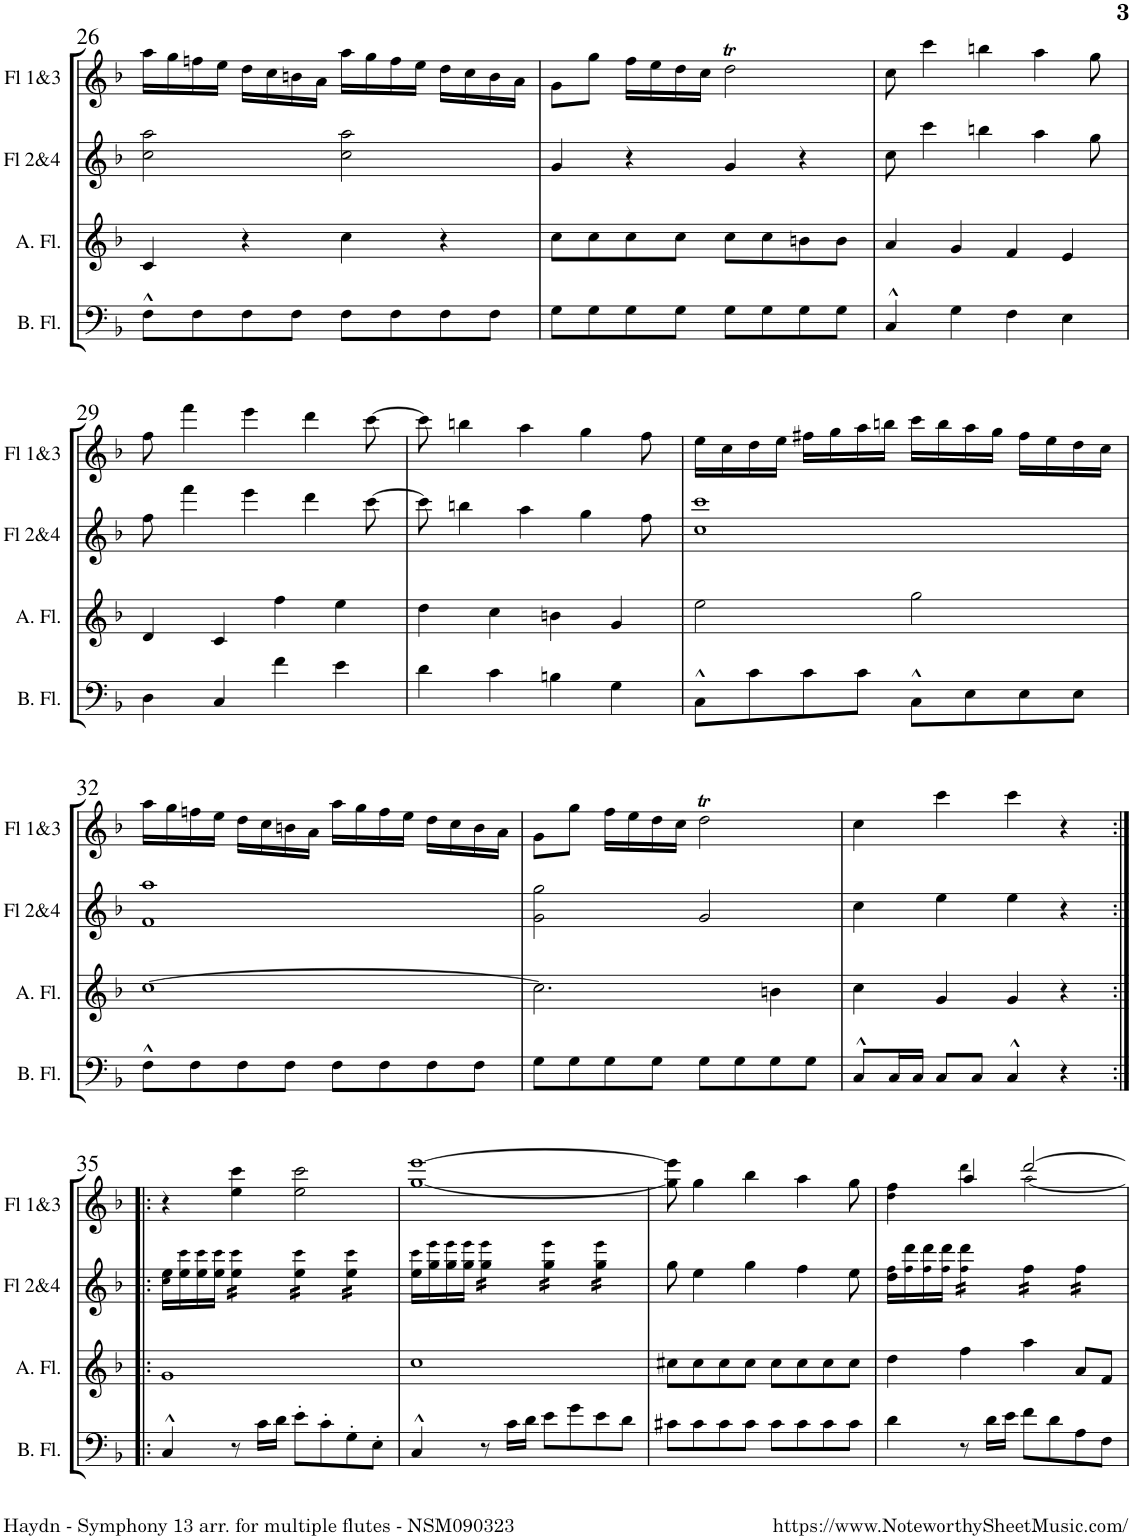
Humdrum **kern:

**kern	**kern	**kern	**kern
*part4	*part3	*part2	*part1
*staff4	*staff3	*staff2	*staff1
*I"Bass Flute	*I"Alto Flute	*I"Flutes 2&amp;4	*I"Flutes 1&amp;3
*I'B. Fl.	*I'A. Fl.	*I'Fl 2&amp;4	*I'Fl 1&amp;3
!!LO:PB:g=z
*clefF4	*clefG2	*clefG2	*clefG2
*k[b-]	*k[b-]	*k[b-]	*k[b-]
*M4/4	*M4/4	*M4/4	*M4/4
*met(c)	*met(c)	*met(c)	*met(c)
=26	=26	=26	=26
8F^^\L	4c/	2cc\ 2aa\	16aa\LL
.	.	.	16gg\
8F\	.	.	16ffn\
.	.	.	16ee\JJ
8F\	4r	.	16dd\LL
.	.	.	16cc\
8F\J	.	.	16bn\
.	.	.	16a\JJ
8F\L	4cc\	2cc\ 2aa\	16aa\LL
.	.	.	16gg\
8F\	.	.	16ff\
.	.	.	16ee\JJ
8F\	4r	.	16dd\LL
.	.	.	16cc\
8F\J	.	.	16b\
.	.	.	16a\JJ
=27	=27	=27	=27
8G\L	8cc\L	4g/	8g\L
8G\	8cc\	.	8gg\J
8G\	8cc\	4r	16ff\LL
.	.	.	16ee\
8G\J	8cc\J	.	16dd\
.	.	.	16cc\JJ
8G\L	8cc\L	4g/	2ddT\
8G\	8cc\	.	.
8G\	8bn\	4r	.
8G\J	8b\J	.	.
=28	=28	=28	=28
4C^^/	4a/	8cc\	8cc\
.	.	4ccc\	4ccc\
4G\	4g/	.	.
.	.	4bbn\	4bbn\
4F\	4f/	.	.
.	.	4aa\	4aa\
4E\	4e/	.	.
.	.	8gg\	8gg\
!!LO:LB:g=z
=29	=29	=29	=29
4D\	4d/	8ff\	8ff\
.	.	4fff\	4fff\
4C/	4c/	.	.
.	.	4eee\	4eee\
4f\	4ff\	.	.
.	.	4ddd\	4ddd\
4e\	4ee\	.	.
.	.	[8ccc\	[8ccc\
=30	=30	=30	=30
4d\	4dd\	8ccc\]	8ccc\]
.	.	4bbn\	4bbn\
4c\	4cc\	.	.
.	.	4aa\	4aa\
4Bn\	4bn\	.	.
.	.	4gg\	4gg\
4G\	4g/	.	.
.	.	8ff\	8ff\
=31	=31	=31	=31
8C^^\L	2ee\	1cc 1ccc	16ee\LL
.	.	.	16cc\
8c\	.	.	16dd\
.	.	.	16ee\JJ
8c\	.	.	16ff#X\LL
.	.	.	16gg\
8c\J	.	.	16aa\
.	.	.	16bbn\JJ
8C^^\L	2gg\	.	16ccc\LL
.	.	.	16bb\
8E\	.	.	16aa\
.	.	.	16gg\JJ
8E\	.	.	16ff#\LL
.	.	.	16ee\
8E\J	.	.	16dd\
.	.	.	16cc\JJ
!!LO:LB:g=z
=32	=32	=32	=32
8F^^\L	[1cc	1f 1aa	16aa\LL
.	.	.	16gg\
8F\	.	.	16ffn\
.	.	.	16ee\JJ
8F\	.	.	16dd\LL
.	.	.	16cc\
8F\J	.	.	16bn\
.	.	.	16a\JJ
8F\L	.	.	16aa\LL
.	.	.	16gg\
8F\	.	.	16ff\
.	.	.	16ee\JJ
8F\	.	.	16dd\LL
.	.	.	16cc\
8F\J	.	.	16b\
.	.	.	16a\JJ
=33	=33	=33	=33
8G\L	2.cc\]	2g\ 2gg\	8g\L
8G\	.	.	8gg\J
8G\	.	.	16ff\LL
.	.	.	16ee\
8G\J	.	.	16dd\
.	.	.	16cc\JJ
8G\L	.	2g/	2ddT\
8G\	.	.	.
8G\	4bn\	.	.
8G\J	.	.	.
=34	=34	=34	=34
8C^^/L	4cc\	4cc\	4cc\
16C/L	.	.	.
16C/JJ	.	.	.
8C/L	4g/	4ee\	4ccc\
8C/J	.	.	.
4C^^/	4g/	4ee\	4ccc\
4r	4r	4r	4r
!!LO:LB:g=z
=35:|!|:	=35:|!|:	=35:|!|:	=35:|!|:
4C^^/	1g	16cc!\ 16ee\LL	4r
.	.	16ee\ 16ccc!\	.
.	.	16ee\ 16ccc!\	.
.	.	16ee\ 16ccc!\JJ	.
*	*	*tremolo	*
8r	.	16ee\ 16ccc!\LL	4ee\ 4ccc\
.	.	16ee\ 16ccc!\	.
16c\LL	.	16ee\ 16ccc!\	.
16d\JJ	.	16ee\ 16ccc!\JJ	.
8e'\L	.	16ee\ 16ccc!\LL	2ee\ 2ccc\
.	.	16ee\ 16ccc!\	.
8c'\	.	16ee\ 16ccc!\	.
.	.	16ee\ 16ccc!\JJ	.
8G'\	.	16ee\ 16ccc!\LL	.
.	.	16ee\ 16ccc!\	.
8E'\J	.	16ee\ 16ccc!\	.
.	.	16ee\ 16ccc!\JJ	.
*	*	*Xtremolo	*
=36	=36	=36	=36
4C^^/	1cc	16ee\ 16ccc!\LL	[1gg [1eee
.	.	16gg\ 16eee!\	.
.	.	16gg\ 16eee!\	.
.	.	16gg\ 16eee!\JJ	.
*	*	*tremolo	*
8r	.	16gg\ 16eee!\LL	.
.	.	16gg\ 16eee!\	.
16c\LL	.	16gg\ 16eee!\	.
16d\JJ	.	16gg\ 16eee!\JJ	.
8e\L	.	16gg\ 16eee!\LL	.
.	.	16gg\ 16eee!\	.
8g\	.	16gg\ 16eee!\	.
.	.	16gg\ 16eee!\JJ	.
8e\	.	16gg\ 16eee!\LL	.
.	.	16gg\ 16eee!\	.
8d\J	.	16gg\ 16eee!\	.
.	.	16gg\ 16eee!\JJ	.
*	*	*Xtremolo	*
=37	=37	=37	=37
8c#X\L	8cc#X\L	8gg\	8gg\] 8eee\]
8c#\	8cc#\	4ee\	4gg\
8c#\	8cc#\	.	.
8c#\J	8cc#\J	4gg\	4bb-\
8c#\L	8cc#\L	.	.
8c#\	8cc#\	4ff\	4aa\
8c#\	8cc#\	.	.
8c#\J	8cc#\J	8ee\	8gg\
=38	=38	=38	=38
*	*	*	*^
4d\	4dd\	16dd\ 16ff!\LL	4dd!\ 4ff\	4ryy
.	.	16ff!\ 16ddd\	.	.
.	.	16ff!\ 16ddd\	.	.
.	.	16ff!\ 16ddd\JJ	.	.
*	*	*tremolo	*	*
8r	4ff\	16ff!\ 16ddd\LL	4aa/	4ddd!\
.	.	16ff!\ 16ddd\	.	.
16d\LL	.	16ff!\ 16ddd\	.	.
16e\JJ	.	16ff!\ 16ddd\JJ	.	.
8f\L	4aa\	16ff\LL	[2ddd/	[2aa!\
.	.	16ff\	.	.
8d\	.	16ff\	.	.
.	.	16ff\JJ	.	.
8A\	8a/L	16ff\LL	.	.
.	.	16ff\	.	.
8F\J	8f/J	16ff\	.	.
.	.	16ff\JJ	.	.
*	*	*Xtremolo	*	*
*	*	*	*v	*v
=	=	=	=
*-	*-	*-	*-
